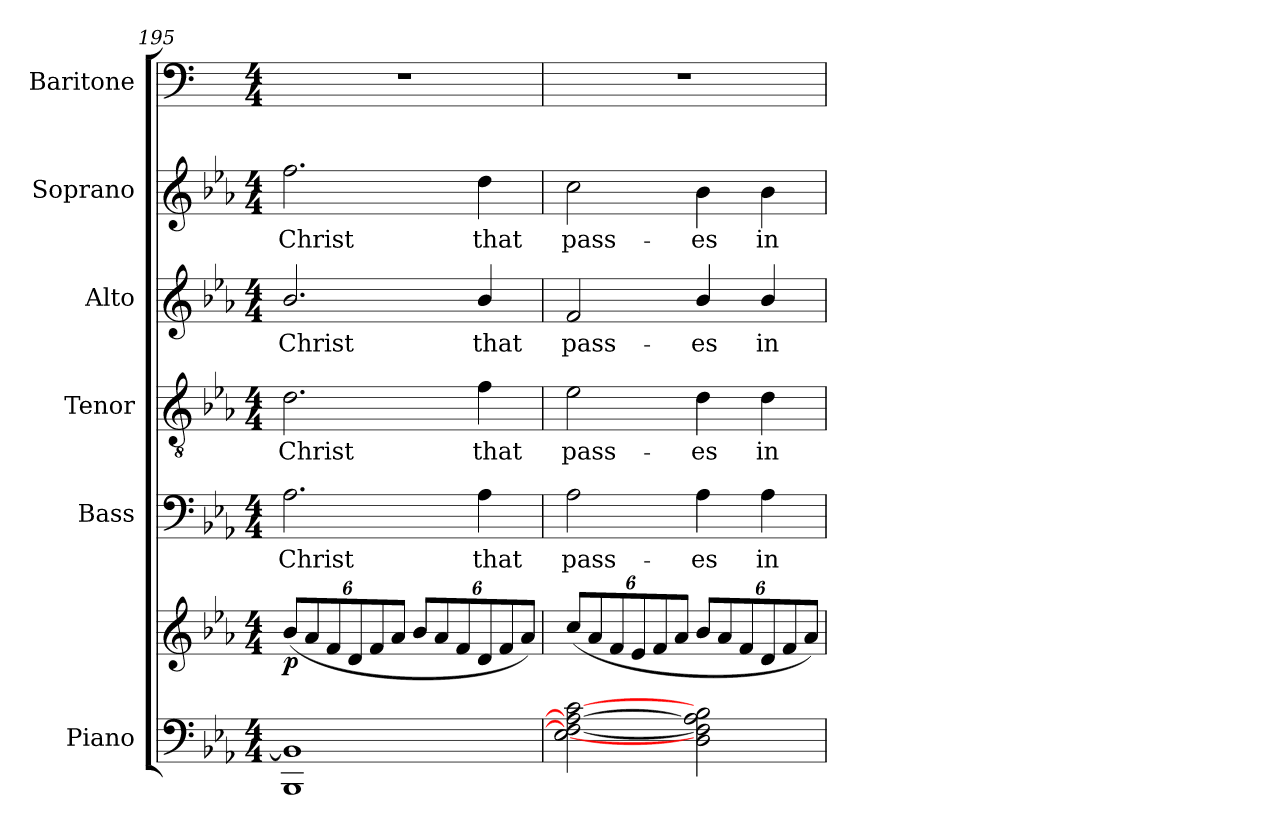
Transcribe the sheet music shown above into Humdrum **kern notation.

**kern	**kern	**dynam	**kern	**text	**kern	**text	**kern	**text	**kern	**text	**kern
*part6	*part6	*part6	*part5	*part5	*part4	*part4	*part3	*part3	*part2	*part2	*part1
*staff7	*staff6	*staff6/7	*staff5	*staff5	*staff4	*staff4	*staff3	*staff3	*staff2	*staff2	*staff1
*I"Piano	*	*	*I"Bass	*	*I"Tenor	*	*I"Alto	*	*I"Soprano	*	*I"Baritone
*	*	*	*I'B	*	*I'T	*	*I'A	*	*I'S	*	*
*clefF4	*clefG2	*	*clefF4	*	*clefGv2	*	*clefG2	*	*clefG2	*	*clefF4
*k[b-e-a-]	*k[b-e-a-]	*	*k[b-e-a-]	*	*k[b-e-a-]	*	*k[b-e-a-]	*	*k[b-e-a-]	*	*k[]
*M4/4	*M4/4	*	*M4/4	*	*M4/4	*	*M4/4	*	*M4/4	*	*M4/4
*	*Xbrackettup	*	*	*	*	*	*	*	*	*	*
=195	=195	=195	=195	=195	=195	=195	=195	=195	=195	=195	=195
!	!	!LO:DY:b	!	!LO:LY:b	!	!LO:LY:b	!	!LO:LY:b	!	!LO:LY:b	!
1BBB- 1BB-]	(<12b-/L	p	2.A-\	Christ	2.d\	Christ	2.b-/	Christ	2.ff\	Christ	1r
.	12a-/	.	.	.	.	.	.	.	.	.	.
.	12f/	.	.	.	.	.	.	.	.	.	.
.	12d/	.	.	.	.	.	.	.	.	.	.
.	12f/	.	.	.	.	.	.	.	.	.	.
.	12a-/J	.	.	.	.	.	.	.	.	.	.
.	12b-/L	.	.	.	.	.	.	.	.	.	.
.	12a-/	.	.	.	.	.	.	.	.	.	.
.	12f/	.	.	.	.	.	.	.	.	.	.
!	!	!	!	!LO:LY:b	!	!LO:LY:b	!	!LO:LY:b	!	!LO:LY:b	!
.	12d/	.	4A-\	that	4f\	that	4b-/	that	4dd\	that	.
.	12f/	.	.	.	.	.	.	.	.	.	.
.	12a-/J)	.	.	.	.	.	.	.	.	.	.
=196	=196	=196	=196	=196	=196	=196	=196	=196	=196	=196	=196
!	!	!	!	!LO:LY:b	!	!LO:LY:b	!	!LO:LY:b	!	!LO:LY:b	!
[2E-\ 2F\_ 2A-\_ [2c\	(<12cc/L	.	2A-\	pass-	2e-\	pass-	2f/	pass-	2cc\	pass-	1r
.	12a-/	.	.	.	.	.	.	.	.	.	.
.	12f/	.	.	.	.	.	.	.	.	.	.
.	12e-/	.	.	.	.	.	.	.	.	.	.
.	12f/	.	.	.	.	.	.	.	.	.	.
.	12a-/J	.	.	.	.	.	.	.	.	.	.
!	!	!	!	!LO:LY:b	!	!LO:LY:b	!	!LO:LY:b	!	!LO:LY:b	!
2D\ 2F\] 2A-\] 2B-\	12b-/L	.	4A-\	-es	4d\	-es	4b-/	-es	4b-\	-es	.
.	12a-/	.	.	.	.	.	.	.	.	.	.
.	12f/	.	.	.	.	.	.	.	.	.	.
!	!	!	!	!LO:LY:b	!	!LO:LY:b	!	!LO:LY:b	!	!LO:LY:b	!
.	12d/	.	4A-\	in	4d\	in	4b-/	in	4b-\	in	.
.	12f/	.	.	.	.	.	.	.	.	.	.
.	12a-/J)	.	.	.	.	.	.	.	.	.	.
=	=	=	=	=	=	=	=	=	=	=	=
*-	*-	*-	*-	*-	*-	*-	*-	*-	*-	*-	*-
